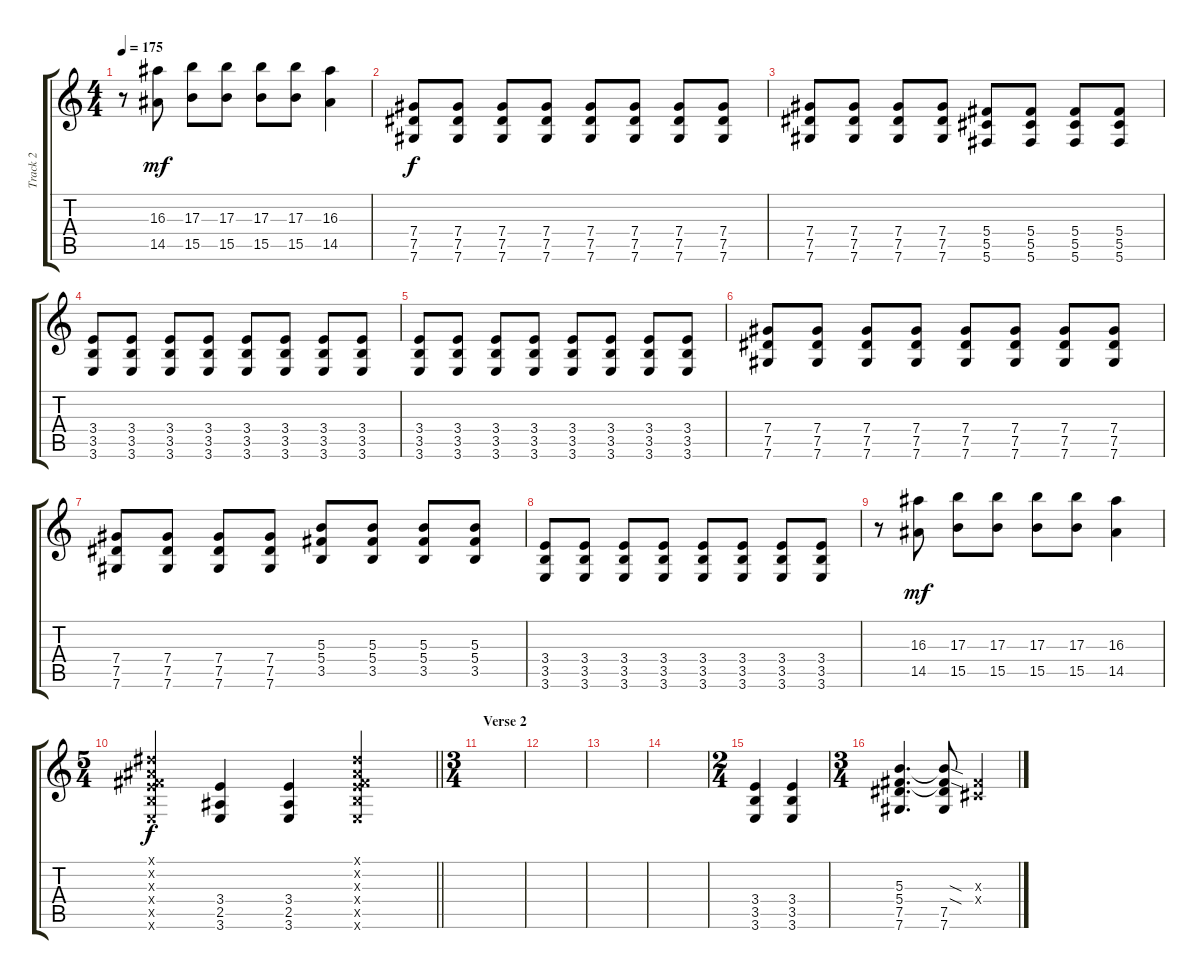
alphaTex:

\track ("Track 2" "Track 2") {instrument overdrivenguitar}
\staff {score tabs}
\tuning (Eb4 Bb3 Gb3 Db3 Ab2 Db2) {hide}
\ts (4 4)
\tempo 175
\clef g2
\ks c
r.8{dy f} (16.3 14.5).8{dy mf} (17.3 15.5).8 (17.3 15.5).8 (17.3 15.5).8 (17.3 15.5).8 (16.3 14.5).4 |
(7.4 7.5 7.6).8{dy f} (7.4 7.5 7.6).8 (7.4 7.5 7.6).8 (7.4 7.5 7.6).8 (7.4 7.5 7.6).8 (7.4 7.5 7.6).8 (7.4 7.5 7.6).8 (7.4 7.5 7.6).8 |
(7.4 7.5 7.6).8 (7.4 7.5 7.6).8 (7.4 7.5 7.6).8 (7.4 7.5 7.6).8 (5.4 5.5 5.6).8 (5.4 5.5 5.6).8 (5.4 5.5 5.6).8 (5.4 5.5 5.6).8 |
(3.4 3.5 3.6).8 (3.4 3.5 3.6).8 (3.4 3.5 3.6).8 (3.4 3.5 3.6).8 (3.4 3.5 3.6).8 (3.4 3.5 3.6).8 (3.4 3.5 3.6).8 (3.4 3.5 3.6).8 |
(3.4 3.5 3.6).8 (3.4 3.5 3.6).8 (3.4 3.5 3.6).8 (3.4 3.5 3.6).8 (3.4 3.5 3.6).8 (3.4 3.5 3.6).8 (3.4 3.5 3.6).8 (3.4 3.5 3.6).8 |
(7.4 7.5 7.6).8 (7.4 7.5 7.6).8 (7.4 7.5 7.6).8 (7.4 7.5 7.6).8 (7.4 7.5 7.6).8 (7.4 7.5 7.6).8 (7.4 7.5 7.6).8 (7.4 7.5 7.6).8 |
(7.4 7.5 7.6).8 (7.4 7.5 7.6).8 (7.4 7.5 7.6).8 (7.4 7.5 7.6).8 (5.3 5.4 3.5).8 (5.3 5.4 3.5).8 (5.3 5.4 3.5).8 (5.3 5.4 3.5).8 |
(3.4 3.5 3.6).8 (3.4 3.5 3.6).8 (3.4 3.5 3.6).8 (3.4 3.5 3.6).8 (3.4 3.5 3.6).8 (3.4 3.5 3.6).8 (3.4 3.5 3.6).8 (3.4 3.5 3.6).8 |
r.8 (16.3 14.5).8{dy mf} (17.3 15.5).8 (17.3 15.5).8 (17.3 15.5).8 (17.3 15.5).8 (16.3 14.5).4 |
\ts (5 4)
\barLineRight lightlight
(0.1{x} 0.2{x} 0.3{x} 3.4{x} 3.5{x} 3.6{x}).4{dy f} (3.4 2.5 3.6).4 (3.4 2.5 3.6).4 (0.1{x} 0.2{x} 0.3{x} 3.4{x} 3.5{x} 3.6{x}).2 |
\ts (3 4)
\section ("" "Verse 2")
|
|
|
|
\ts (2 4)
(3.4 3.5 3.6).4{instrument overdrivenguitar} (3.4 3.5 3.6).4 |
\ts (3 4)
(5.3 5.4 7.5 7.6).4{d} (5.3{sod t} 5.4{sod t} 7.5 7.6).8 (0.3{x} 0.4{x}).4
